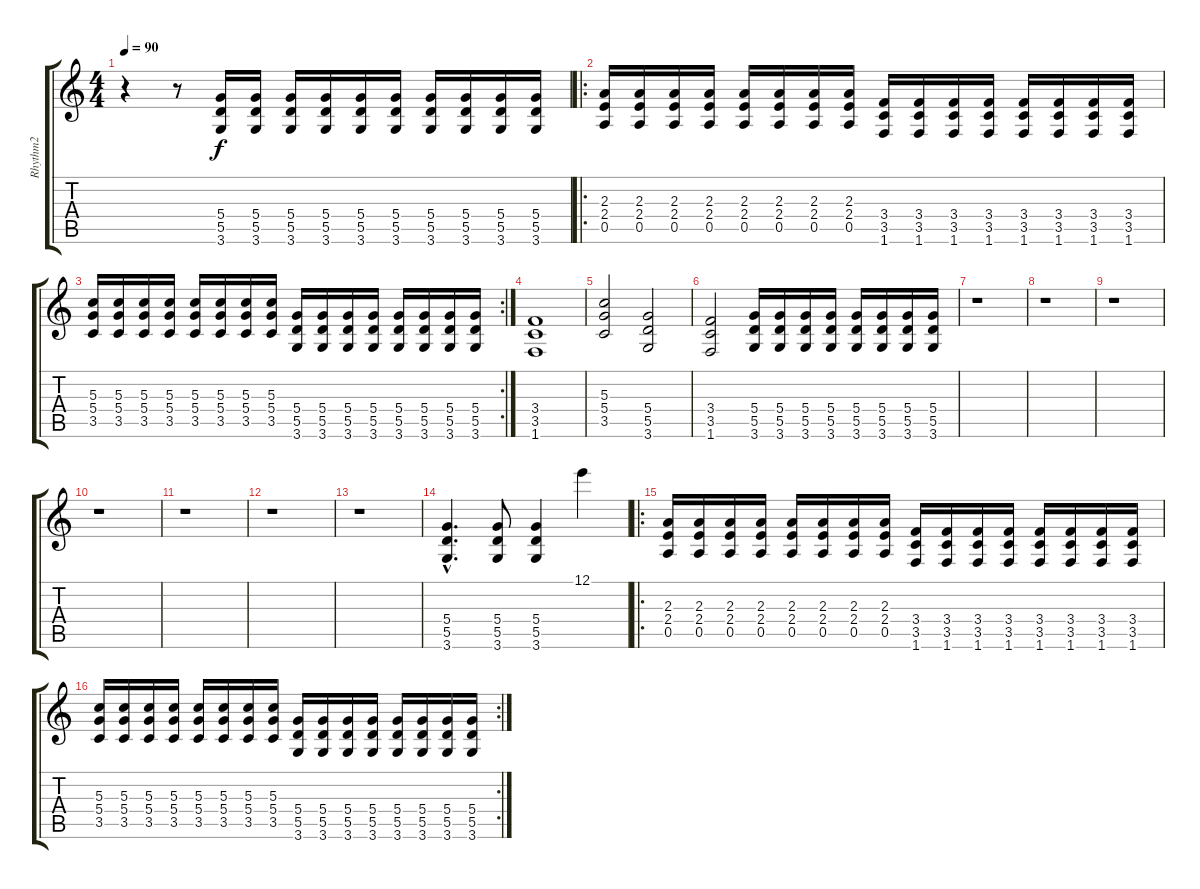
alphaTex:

\track ("Rhythm2" "Rhythm2") {instrument distortionguitar}
\staff {score tabs}
\tuning (E4 B3 G3 D3 A2 E2) {hide}
\ts (4 4)
\tempo 90
\clef g2
\ks c
r.4{dy f} r.8 (5.4 5.5 3.6).16 (5.4 5.5 3.6).16 (5.4 5.5 3.6).16 (5.4 5.5 3.6).16 (5.4 5.5 3.6).16 (5.4 5.5 3.6).16 (5.4 5.5 3.6).16 (5.4 5.5 3.6).16 (5.4 5.5 3.6).16 (5.4 5.5 3.6).16 |
\ro
(2.3 2.4 0.5).16 (2.3 2.4 0.5).16 (2.3 2.4 0.5).16 (2.3 2.4 0.5).16 (2.3 2.4 0.5).16 (2.3 2.4 0.5).16 (2.3 2.4 0.5).16 (2.3 2.4 0.5).16 (3.4 3.5 1.6).16 (3.4 3.5 1.6).16 (3.4 3.5 1.6).16 (3.4 3.5 1.6).16 (3.4 3.5 1.6).16 (3.4 3.5 1.6).16 (3.4 3.5 1.6).16 (3.4 3.5 1.6).16 |
\rc 2
(5.3 5.4 3.5).16 (5.3 5.4 3.5).16 (5.3 5.4 3.5).16 (5.3 5.4 3.5).16 (5.3 5.4 3.5).16 (5.3 5.4 3.5).16 (5.3 5.4 3.5).16 (5.3 5.4 3.5).16 (5.4 5.5 3.6).16 (5.4 5.5 3.6).16 (5.4 5.5 3.6).16 (5.4 5.5 3.6).16 (5.4 5.5 3.6).16 (5.4 5.5 3.6).16 (5.4 5.5 3.6).16 (5.4 5.5 3.6).16 |
(3.4 3.5 1.6).1 |
(5.3 5.4 3.5).2 (5.4 5.5 3.6).2 |
(3.4 3.5 1.6).2 (5.4 5.5 3.6).16 (5.4 5.5 3.6).16 (5.4 5.5 3.6).16 (5.4 5.5 3.6).16 (5.4 5.5 3.6).16 (5.4 5.5 3.6).16 (5.4 5.5 3.6).16 (5.4 5.5 3.6).16 |
r.1 |
r.1 |
r.1 |
r.1 |
r.1 |
r.1 |
r.1 |
(5.4{hac} 5.5{hac} 3.6{hac}).4{d} (5.4 5.5 3.6).8 (5.4 5.5 3.6).4 12.1.4{volume 16} |
\ro
(2.3 2.4 0.5).16{volume 13} (2.3 2.4 0.5).16 (2.3 2.4 0.5).16 (2.3 2.4 0.5).16 (2.3 2.4 0.5).16 (2.3 2.4 0.5).16 (2.3 2.4 0.5).16 (2.3 2.4 0.5).16 (3.4 3.5 1.6).16 (3.4 3.5 1.6).16 (3.4 3.5 1.6).16 (3.4 3.5 1.6).16 (3.4 3.5 1.6).16 (3.4 3.5 1.6).16 (3.4 3.5 1.6).16 (3.4 3.5 1.6).16 |
\rc 2
(5.3 5.4 3.5).16 (5.3 5.4 3.5).16 (5.3 5.4 3.5).16 (5.3 5.4 3.5).16 (5.3 5.4 3.5).16 (5.3 5.4 3.5).16 (5.3 5.4 3.5).16 (5.3 5.4 3.5).16 (5.4 5.5 3.6).16 (5.4 5.5 3.6).16 (5.4 5.5 3.6).16 (5.4 5.5 3.6).16 (5.4 5.5 3.6).16 (5.4 5.5 3.6).16 (5.4 5.5 3.6).16 (5.4 5.5 3.6).16
